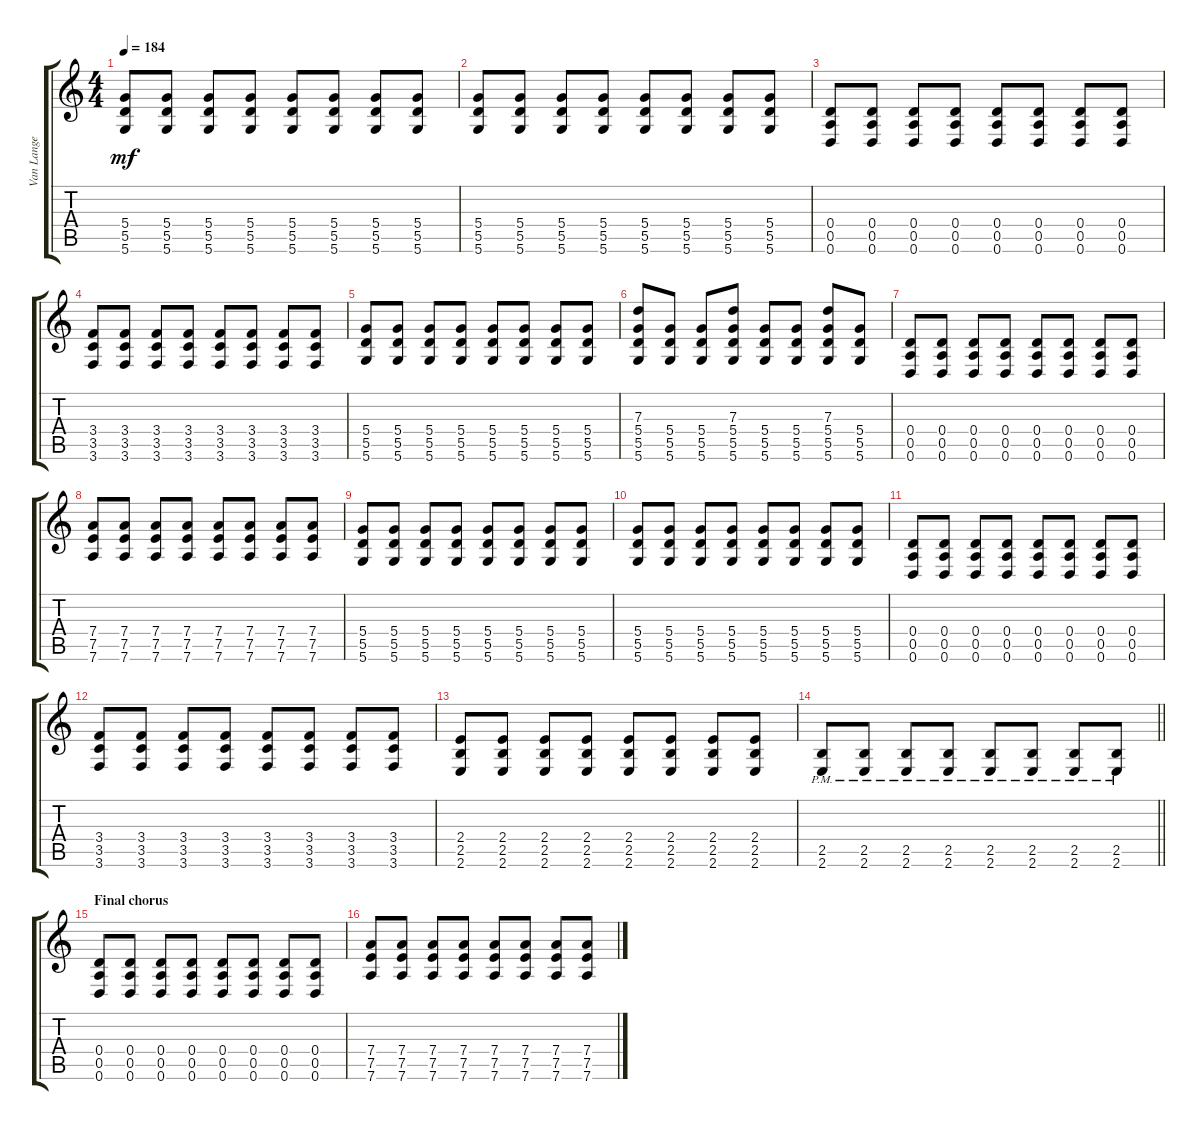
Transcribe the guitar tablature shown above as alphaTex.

\track ("Van Lange" "Van Lange") {instrument distortionguitar}
\staff {score tabs}
\tuning (E4 B3 G3 D3 A2 D2) {hide}
\ts (4 4)
\tempo 184
\clef g2
\ks c
(5.4 5.5 5.6).8{dy mf} (5.4 5.5 5.6).8 (5.4 5.5 5.6).8 (5.4 5.5 5.6).8 (5.4 5.5 5.6).8 (5.4 5.5 5.6).8 (5.4 5.5 5.6).8 (5.4 5.5 5.6).8 |
(5.4 5.5 5.6).8 (5.4 5.5 5.6).8 (5.4 5.5 5.6).8 (5.4 5.5 5.6).8 (5.4 5.5 5.6).8 (5.4 5.5 5.6).8 (5.4 5.5 5.6).8 (5.4 5.5 5.6).8 |
(0.4 0.5 0.6).8 (0.4 0.5 0.6).8 (0.4 0.5 0.6).8 (0.4 0.5 0.6).8 (0.4 0.5 0.6).8 (0.4 0.5 0.6).8 (0.4 0.5 0.6).8 (0.4 0.5 0.6).8 |
(3.4 3.5 3.6).8 (3.4 3.5 3.6).8 (3.4 3.5 3.6).8 (3.4 3.5 3.6).8 (3.4 3.5 3.6).8 (3.4 3.5 3.6).8 (3.4 3.5 3.6).8 (3.4 3.5 3.6).8 |
(5.4 5.5 5.6).8 (5.4 5.5 5.6).8 (5.4 5.5 5.6).8 (5.4 5.5 5.6).8 (5.4 5.5 5.6).8 (5.4 5.5 5.6).8 (5.4 5.5 5.6).8 (5.4 5.5 5.6).8 |
(7.3 5.4 5.5 5.6).8 (5.4 5.5 5.6).8 (5.4 5.5 5.6).8 (7.3 5.4 5.5 5.6).8 (5.4 5.5 5.6).8 (5.4 5.5 5.6).8 (7.3 5.4 5.5 5.6).8 (5.4 5.5 5.6).8 |
(0.4 0.5 0.6).8 (0.4 0.5 0.6).8 (0.4 0.5 0.6).8 (0.4 0.5 0.6).8 (0.4 0.5 0.6).8 (0.4 0.5 0.6).8 (0.4 0.5 0.6).8 (0.4 0.5 0.6).8 |
(7.4 7.5 7.6).8 (7.4 7.5 7.6).8 (7.4 7.5 7.6).8 (7.4 7.5 7.6).8 (7.4 7.5 7.6).8 (7.4 7.5 7.6).8 (7.4 7.5 7.6).8 (7.4 7.5 7.6).8 |
(5.4 5.5 5.6).8 (5.4 5.5 5.6).8 (5.4 5.5 5.6).8 (5.4 5.5 5.6).8 (5.4 5.5 5.6).8 (5.4 5.5 5.6).8 (5.4 5.5 5.6).8 (5.4 5.5 5.6).8 |
(5.4 5.5 5.6).8 (5.4 5.5 5.6).8 (5.4 5.5 5.6).8 (5.4 5.5 5.6).8 (5.4 5.5 5.6).8 (5.4 5.5 5.6).8 (5.4 5.5 5.6).8 (5.4 5.5 5.6).8 |
(0.4 0.5 0.6).8 (0.4 0.5 0.6).8 (0.4 0.5 0.6).8 (0.4 0.5 0.6).8 (0.4 0.5 0.6).8 (0.4 0.5 0.6).8 (0.4 0.5 0.6).8 (0.4 0.5 0.6).8 |
(3.4 3.5 3.6).8 (3.4 3.5 3.6).8 (3.4 3.5 3.6).8 (3.4 3.5 3.6).8 (3.4 3.5 3.6).8 (3.4 3.5 3.6).8 (3.4 3.5 3.6).8 (3.4 3.5 3.6).8 |
(2.4 2.5 2.6).8 (2.4 2.5 2.6).8 (2.4 2.5 2.6).8 (2.4 2.5 2.6).8 (2.4 2.5 2.6).8 (2.4 2.5 2.6).8 (2.4 2.5 2.6).8 (2.4 2.5 2.6).8 |
\barLineRight lightlight
(2.5{pm} 2.6{pm}).8 (2.5{pm} 2.6{pm}).8 (2.5{pm} 2.6{pm}).8 (2.5{pm} 2.6{pm}).8 (2.5{pm} 2.6{pm}).8 (2.5{pm} 2.6{pm}).8 (2.5{pm} 2.6{pm}).8 (2.5{pm} 2.6{pm}).8 |
\section ("" "Final chorus")
(0.4 0.5 0.6).8 (0.4 0.5 0.6).8 (0.4 0.5 0.6).8 (0.4 0.5 0.6).8 (0.4 0.5 0.6).8 (0.4 0.5 0.6).8 (0.4 0.5 0.6).8 (0.4 0.5 0.6).8 |
(7.4 7.5 7.6).8 (7.4 7.5 7.6).8 (7.4 7.5 7.6).8 (7.4 7.5 7.6).8 (7.4 7.5 7.6).8 (7.4 7.5 7.6).8 (7.4 7.5 7.6).8 (7.4 7.5 7.6).8
